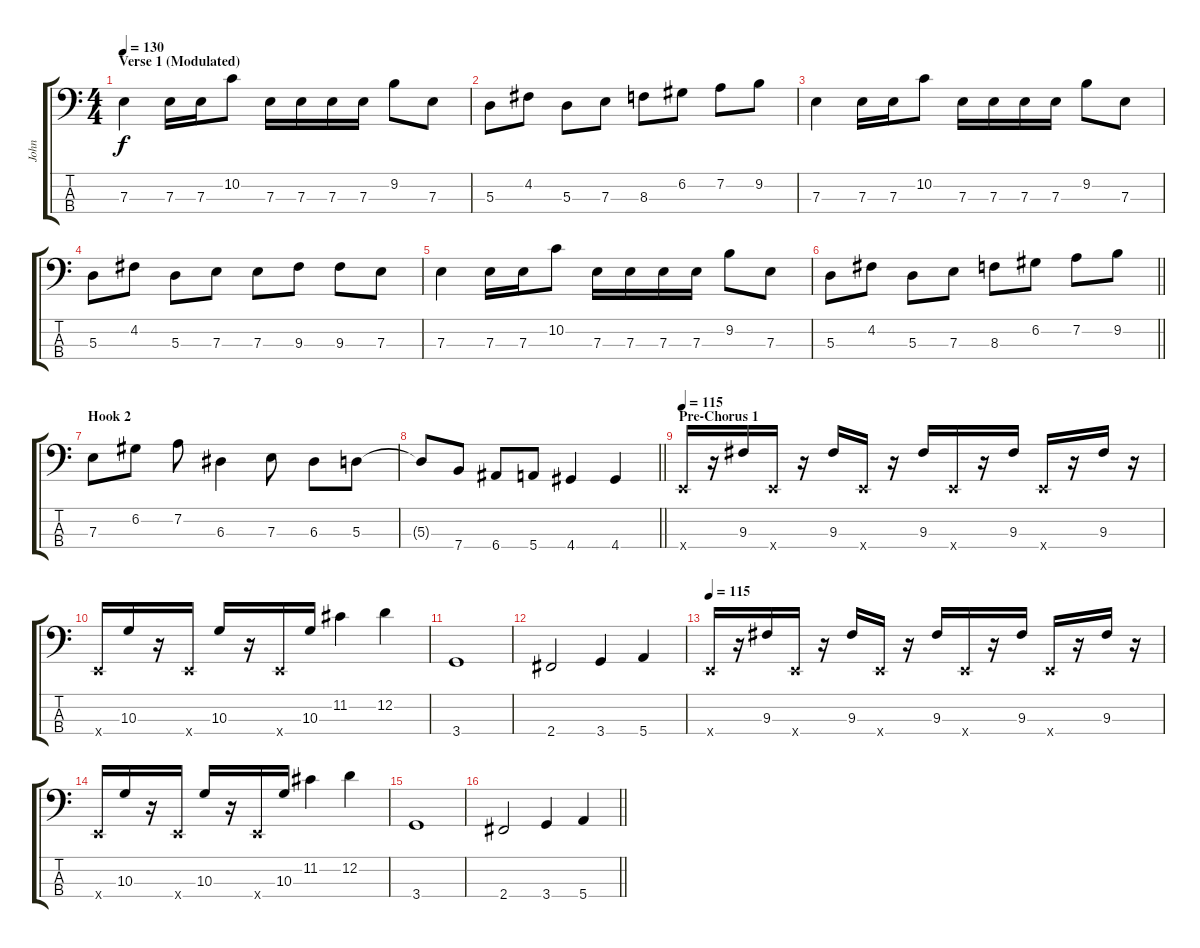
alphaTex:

\track ("John" "John") {instrument electricbassfinger}
\staff {score tabs}
\tuning (G2 D2 A1 E1) {hide}
\ts (4 4)
\section ("" "Verse 1 (Modulated)")
\tempo 130
\clef f4
\ks c
7.3.4{dy f} 7.3.16 7.3.16 10.2.8 7.3.16 7.3.16 7.3.16 7.3.16 9.2.8 7.3.8 |
5.3.8 4.2.8 5.3.8 7.3.8 8.3.8 6.2.8 7.2.8 9.2.8 |
7.3.4 7.3.16 7.3.16 10.2.8 7.3.16 7.3.16 7.3.16 7.3.16 9.2.8 7.3.8 |
5.3.8 4.2.8 5.3.8 7.3.8 7.3.8 9.3.8 9.3.8 7.3.8 |
7.3.4 7.3.16 7.3.16 10.2.8 7.3.16 7.3.16 7.3.16 7.3.16 9.2.8 7.3.8 |
\barLineRight lightlight
5.3.8 4.2.8 5.3.8 7.3.8 8.3.8 6.2.8 7.2.8 9.2.8 |
\section ("" "Hook 2")
7.3.8 6.2.8 7.2.8 6.3.4 7.3.8 6.3.8 5.3.8 |
\barLineRight lightlight
5.3{t}.8 7.4.8 6.4.8 5.4.8 4.4.4 4.4.4 |
\section ("" "Pre-Chorus 1")
\tempo 115
0.4{x}.16 r.16 9.3.16 0.4{x}.16 r.16 9.3.16 0.4{x}.16 r.16 9.3.16 0.4{x}.16 r.16 9.3.16 0.4{x}.16 r.16 9.3.16 r.16 |
0.4{x}.16 10.3.16 r.16 0.4{x}.16 10.3.16 r.16 0.4{x}.16 10.3.16 11.2.4 12.2.4 |
3.4.1 |
2.4.2 3.4.4 5.4.4 |
\tempo 115
0.4{x}.16 r.16 9.3.16 0.4{x}.16 r.16 9.3.16 0.4{x}.16 r.16 9.3.16 0.4{x}.16 r.16 9.3.16 0.4{x}.16 r.16 9.3.16 r.16 |
0.4{x}.16 10.3.16 r.16 0.4{x}.16 10.3.16 r.16 0.4{x}.16 10.3.16 11.2.4 12.2.4 |
3.4.1 |
\barLineRight lightlight
2.4.2 3.4.4 5.4.4
